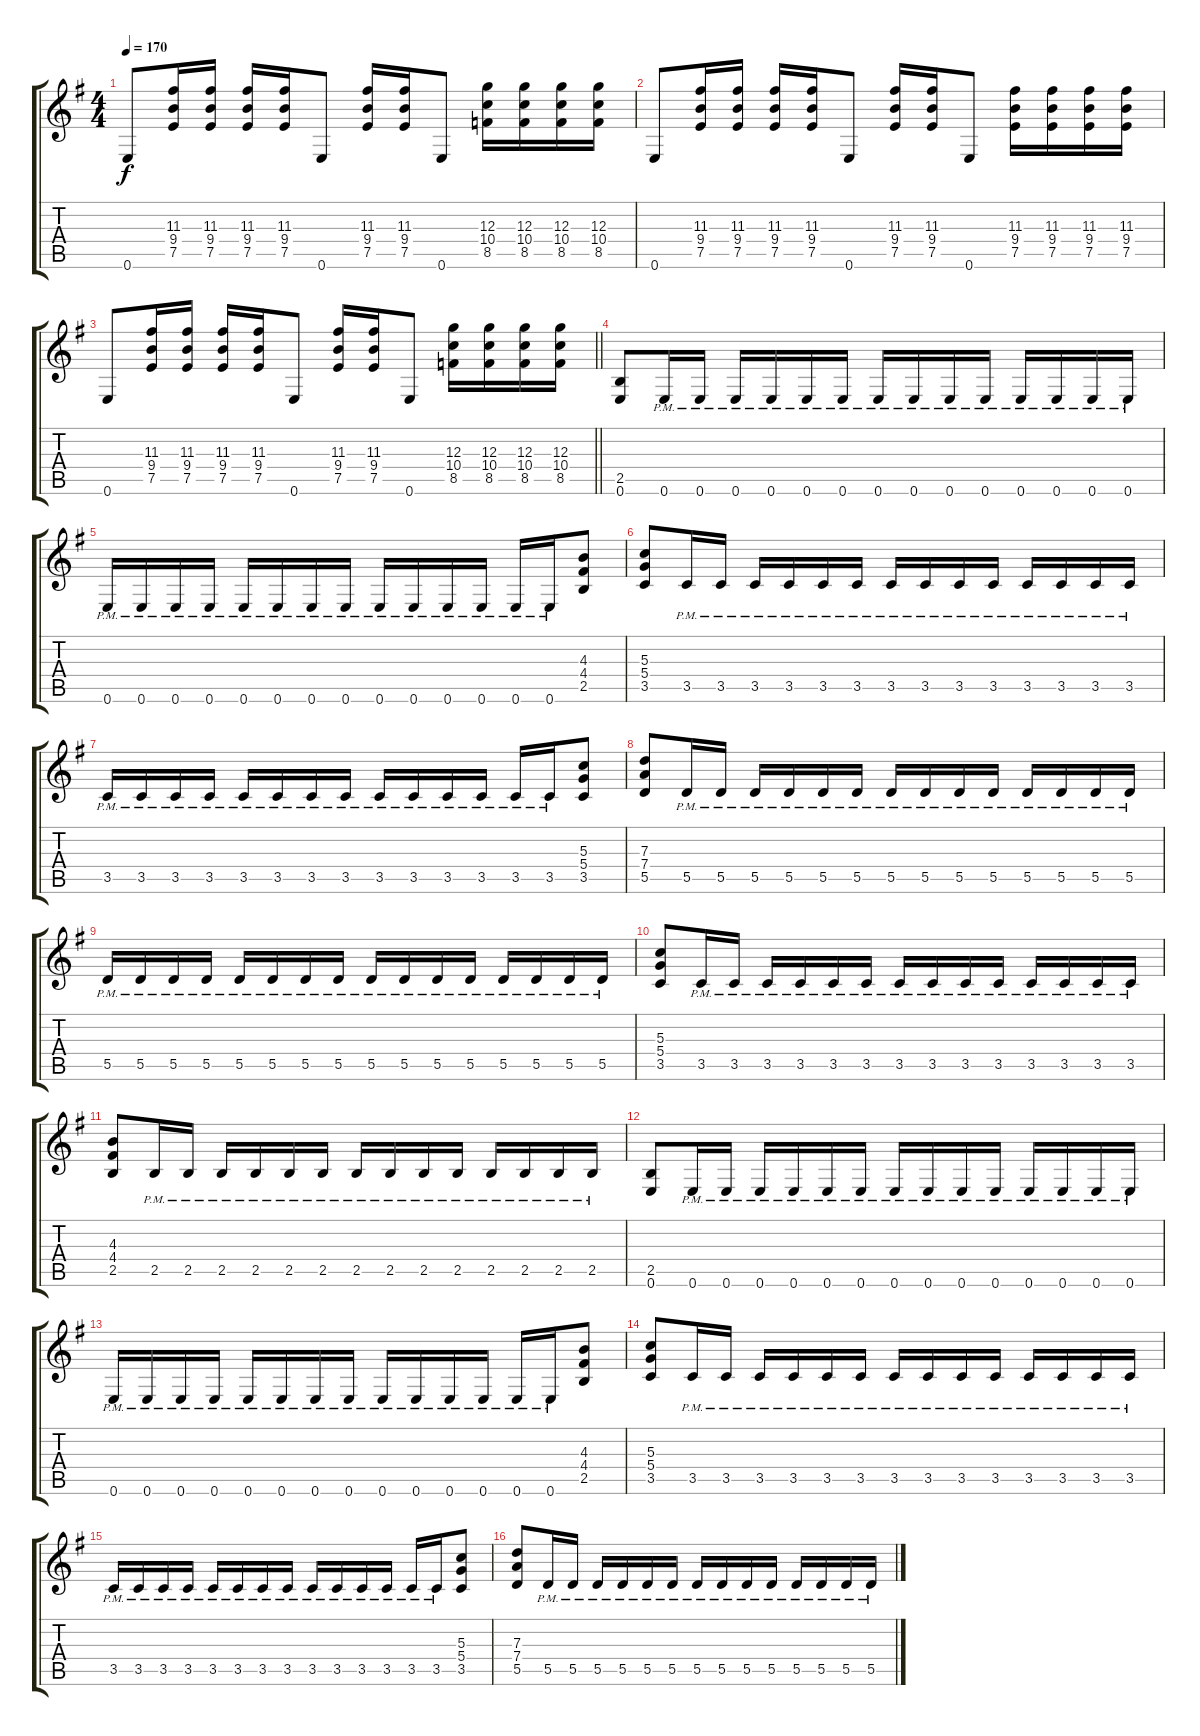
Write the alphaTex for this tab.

\track "" {instrument distortionguitar}
\staff {score tabs}
\tuning (E4 B3 G3 D3 A2 E2) {hide}
\ts (4 4)
\tempo 170
\clef g2
\ks g
0.6.8{dy f} (11.3 9.4 7.5).16 (11.3 9.4 7.5).16 (11.3 9.4 7.5).16 (11.3 9.4 7.5).16 0.6.8 (11.3 9.4 7.5).16 (11.3 9.4 7.5).16 0.6.8 (12.3 10.4 8.5).16 (12.3 10.4 8.5).16 (12.3 10.4 8.5).16 (12.3 10.4 8.5).16 |
0.6.8 (11.3 9.4 7.5).16 (11.3 9.4 7.5).16 (11.3 9.4 7.5).16 (11.3 9.4 7.5).16 0.6.8 (11.3 9.4 7.5).16 (11.3 9.4 7.5).16 0.6.8 (11.3 9.4 7.5).16 (11.3 9.4 7.5).16 (11.3 9.4 7.5).16 (11.3 9.4 7.5).16 |
\barLineRight lightlight
0.6.8 (11.3 9.4 7.5).16 (11.3 9.4 7.5).16 (11.3 9.4 7.5).16 (11.3 9.4 7.5).16 0.6.8 (11.3 9.4 7.5).16 (11.3 9.4 7.5).16 0.6.8 (12.3 10.4 8.5).16 (12.3 10.4 8.5).16 (12.3 10.4 8.5).16 (12.3 10.4 8.5).16 |
(2.5 0.6).8 0.6{pm}.16 0.6{pm}.16 0.6{pm}.16 0.6{pm}.16 0.6{pm}.16 0.6{pm}.16 0.6{pm}.16 0.6{pm}.16 0.6{pm}.16 0.6{pm}.16 0.6{pm}.16 0.6{pm}.16 0.6{pm}.16 0.6{pm}.16 |
0.6{pm}.16 0.6{pm}.16 0.6{pm}.16 0.6{pm}.16 0.6{pm}.16 0.6{pm}.16 0.6{pm}.16 0.6{pm}.16 0.6{pm}.16 0.6{pm}.16 0.6{pm}.16 0.6{pm}.16 0.6{pm}.16 0.6{pm}.16 (4.3 4.4 2.5).8 |
(5.3 5.4 3.5).8 3.5{pm}.16 3.5{pm}.16 3.5{pm}.16 3.5{pm}.16 3.5{pm}.16 3.5{pm}.16 3.5{pm}.16 3.5{pm}.16 3.5{pm}.16 3.5{pm}.16 3.5{pm}.16 3.5{pm}.16 3.5{pm}.16 3.5{pm}.16 |
3.5{pm}.16 3.5{pm}.16 3.5{pm}.16 3.5{pm}.16 3.5{pm}.16 3.5{pm}.16 3.5{pm}.16 3.5{pm}.16 3.5{pm}.16 3.5{pm}.16 3.5{pm}.16 3.5{pm}.16 3.5{pm}.16 3.5{pm}.16 (5.3 5.4 3.5).8 |
(7.3 7.4 5.5).8 5.5{pm}.16 5.5{pm}.16 5.5{pm}.16 5.5{pm}.16 5.5{pm}.16 5.5{pm}.16 5.5{pm}.16 5.5{pm}.16 5.5{pm}.16 5.5{pm}.16 5.5{pm}.16 5.5{pm}.16 5.5{pm}.16 5.5{pm}.16 |
5.5{pm}.16 5.5{pm}.16 5.5{pm}.16 5.5{pm}.16 5.5{pm}.16 5.5{pm}.16 5.5{pm}.16 5.5{pm}.16 5.5{pm}.16 5.5{pm}.16 5.5{pm}.16 5.5{pm}.16 5.5{pm}.16 5.5{pm}.16 5.5{pm}.16 5.5{pm}.16 |
(5.3 5.4 3.5).8 3.5{pm}.16 3.5{pm}.16 3.5{pm}.16 3.5{pm}.16 3.5{pm}.16 3.5{pm}.16 3.5{pm}.16 3.5{pm}.16 3.5{pm}.16 3.5{pm}.16 3.5{pm}.16 3.5{pm}.16 3.5{pm}.16 3.5{pm}.16 |
(4.3 4.4 2.5).8 2.5{pm}.16 2.5{pm}.16 2.5{pm}.16 2.5{pm}.16 2.5{pm}.16 2.5{pm}.16 2.5{pm}.16 2.5{pm}.16 2.5{pm}.16 2.5{pm}.16 2.5{pm}.16 2.5{pm}.16 2.5{pm}.16 2.5{pm}.16 |
(2.5 0.6).8 0.6{pm}.16 0.6{pm}.16 0.6{pm}.16 0.6{pm}.16 0.6{pm}.16 0.6{pm}.16 0.6{pm}.16 0.6{pm}.16 0.6{pm}.16 0.6{pm}.16 0.6{pm}.16 0.6{pm}.16 0.6{pm}.16 0.6{pm}.16 |
0.6{pm}.16 0.6{pm}.16 0.6{pm}.16 0.6{pm}.16 0.6{pm}.16 0.6{pm}.16 0.6{pm}.16 0.6{pm}.16 0.6{pm}.16 0.6{pm}.16 0.6{pm}.16 0.6{pm}.16 0.6{pm}.16 0.6{pm}.16 (4.3 4.4 2.5).8 |
(5.3 5.4 3.5).8 3.5{pm}.16 3.5{pm}.16 3.5{pm}.16 3.5{pm}.16 3.5{pm}.16 3.5{pm}.16 3.5{pm}.16 3.5{pm}.16 3.5{pm}.16 3.5{pm}.16 3.5{pm}.16 3.5{pm}.16 3.5{pm}.16 3.5{pm}.16 |
3.5{pm}.16 3.5{pm}.16 3.5{pm}.16 3.5{pm}.16 3.5{pm}.16 3.5{pm}.16 3.5{pm}.16 3.5{pm}.16 3.5{pm}.16 3.5{pm}.16 3.5{pm}.16 3.5{pm}.16 3.5{pm}.16 3.5{pm}.16 (5.3 5.4 3.5).8 |
(7.3 7.4 5.5).8 5.5{pm}.16 5.5{pm}.16 5.5{pm}.16 5.5{pm}.16 5.5{pm}.16 5.5{pm}.16 5.5{pm}.16 5.5{pm}.16 5.5{pm}.16 5.5{pm}.16 5.5{pm}.16 5.5{pm}.16 5.5{pm}.16 5.5{pm}.16
